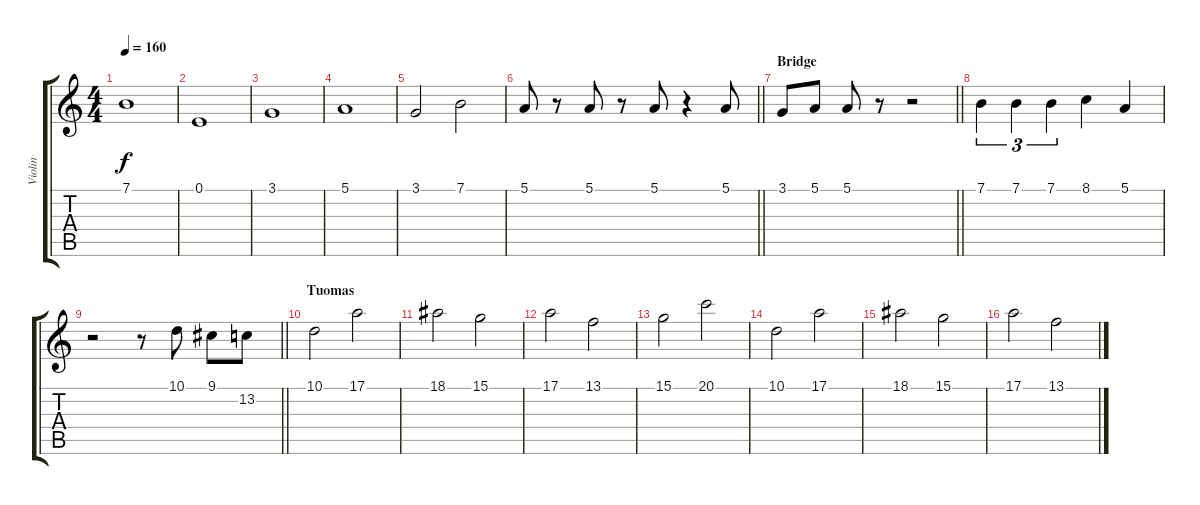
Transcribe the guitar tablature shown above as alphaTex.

\track ("Violin" "Violin") {instrument violin}
\staff {score tabs}
\tuning (E4 B3 G3 D3 A2 E2) {hide}
\ts (4 4)
\tempo 160
\clef g2
\ks c
7.1.1{dy f} |
0.1.1 |
3.1.1 |
5.1.1 |
3.1.2 7.1.2 |
\barLineRight lightlight
5.1.8 r.8 5.1.8 r.8 5.1.8 r.4 5.1.8 |
\section ("" "Bridge")
\barLineRight lightlight
3.1.8 5.1.8 5.1.8 r.8 r.2 |
7.1.4{tu (3 2)} 7.1.4{tu (3 2)} 7.1.4{tu (3 2)} 8.1.4 5.1.4 |
\barLineRight lightlight
r.2 r.8 10.1.8 9.1.8 13.2.8 |
\section ("" "Tuomas")
10.1.2 17.1.2 |
18.1.2 15.1.2 |
17.1.2 13.1.2 |
15.1.2 20.1.2 |
10.1.2 17.1.2 |
18.1.2 15.1.2 |
17.1.2 13.1.2
